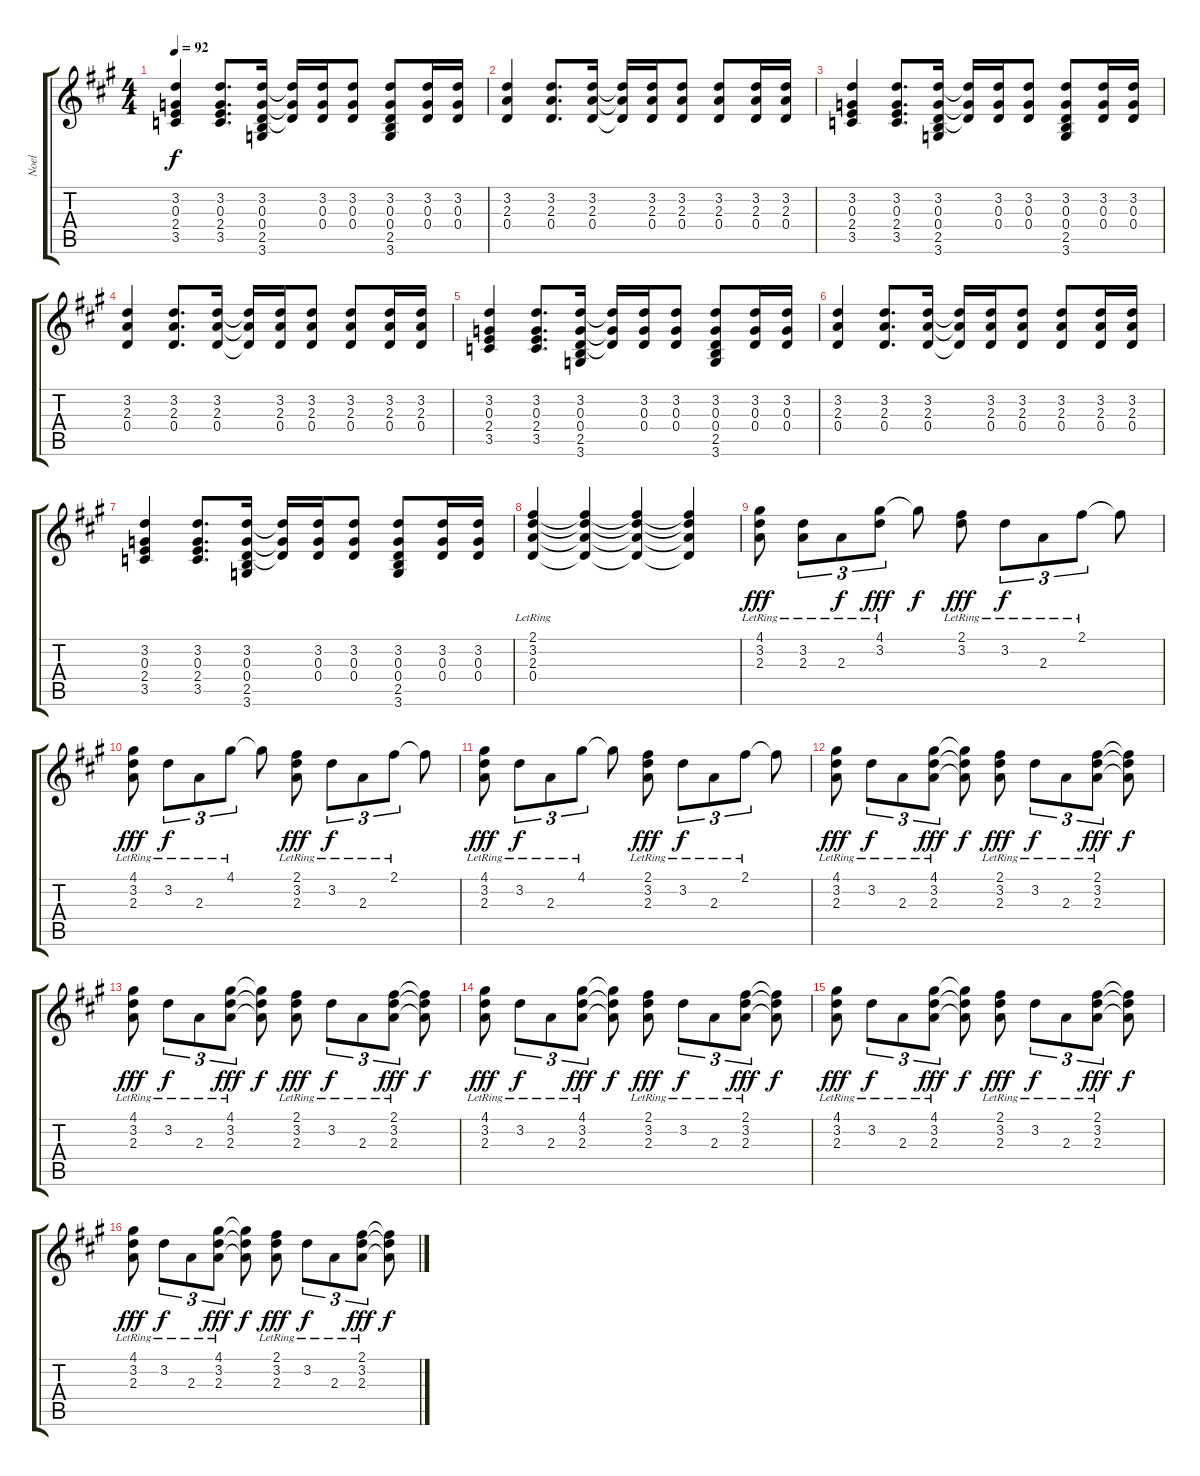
\track ("Noel" "Noel") {instrument overdrivenguitar}
\staff {score tabs}
\tuning (E4 B3 G3 D3 A2 E2) {hide}
\ts (4 4)
\tempo 92
\clef g2
\ks a
(3.2 0.3 2.4 3.5).4{dy f} (3.2 0.3 2.4 3.5).8{d} (3.2 0.3 0.4 2.5 3.6).16 (3.2{t} 0.3{t} 0.4{t}).16 (3.2 0.3 0.4).16 (3.2 0.3 0.4).8 (3.2 0.3 0.4 2.5 3.6).8 (3.2 0.3 0.4).16 (3.2 0.3 0.4).16 |
(3.2 2.3 0.4).4 (3.2 2.3 0.4).8{d} (3.2 2.3 0.4).16 (3.2{t} 2.3{t} 0.4{t}).16 (3.2 2.3 0.4).16 (3.2 2.3 0.4).8 (3.2 2.3 0.4).8 (3.2 2.3 0.4).16 (3.2 2.3 0.4).16 |
(3.2 0.3 2.4 3.5).4 (3.2 0.3 2.4 3.5).8{d} (3.2 0.3 0.4 2.5 3.6).16 (3.2{t} 0.3{t} 0.4{t}).16 (3.2 0.3 0.4).16 (3.2 0.3 0.4).8 (3.2 0.3 0.4 2.5 3.6).8 (3.2 0.3 0.4).16 (3.2 0.3 0.4).16 |
(3.2 2.3 0.4).4 (3.2 2.3 0.4).8{d} (3.2 2.3 0.4).16 (3.2{t} 2.3{t} 0.4{t}).16 (3.2 2.3 0.4).16 (3.2 2.3 0.4).8 (3.2 2.3 0.4).8 (3.2 2.3 0.4).16 (3.2 2.3 0.4).16 |
(3.2 0.3 2.4 3.5).4 (3.2 0.3 2.4 3.5).8{d} (3.2 0.3 0.4 2.5 3.6).16 (3.2{t} 0.3{t} 0.4{t}).16 (3.2 0.3 0.4).16 (3.2 0.3 0.4).8 (3.2 0.3 0.4 2.5 3.6).8 (3.2 0.3 0.4).16 (3.2 0.3 0.4).16 |
(3.2 2.3 0.4).4 (3.2 2.3 0.4).8{d} (3.2 2.3 0.4).16 (3.2{t} 2.3{t} 0.4{t}).16 (3.2 2.3 0.4).16 (3.2 2.3 0.4).8 (3.2 2.3 0.4).8 (3.2 2.3 0.4).16 (3.2 2.3 0.4).16 |
(3.2 0.3 2.4 3.5).4 (3.2 0.3 2.4 3.5).8{d} (3.2 0.3 0.4 2.5 3.6).16 (3.2{t} 0.3{t} 0.4{t}).16 (3.2 0.3 0.4).16 (3.2 0.3 0.4).8 (3.2 0.3 0.4 2.5 3.6).8 (3.2 0.3 0.4).16 (3.2 0.3 0.4).16 |
(2.1{lr} 3.2{lr} 2.3{lr} 0.4{lr}).4 (2.1{t} 3.2{t} 2.3{t} 0.4{t}).4 (2.1{t} 3.2{t} 2.3{t} 0.4{t}).4 (2.1{t} 3.2{t} 2.3{t} 0.4{t}).4 |
(4.1{lr} 3.2 2.3).8{dy fff} (3.2{lr} 2.3).8{tu (3 2)} 2.3{lr}.8{tu (3 2) dy f} (4.1{lr} 3.2).8{tu (3 2) dy fff} 4.1{t}.8{dy f} (2.1{lr} 3.2).8{dy fff} 3.2{lr}.8{tu (3 2) dy f} 2.3{lr}.8{tu (3 2)} 2.1{lr}.8{tu (3 2)} 2.1{t}.8 |
(4.1{lr} 3.2 2.3).8{dy fff} 3.2{lr}.8{tu (3 2) dy f} 2.3{lr}.8{tu (3 2)} 4.1{lr}.8{tu (3 2)} 4.1{t}.8 (2.1{lr} 3.2 2.3).8{dy fff} 3.2{lr}.8{tu (3 2) dy f} 2.3{lr}.8{tu (3 2)} 2.1{lr}.8{tu (3 2)} 2.1{t}.8 |
(4.1{lr} 3.2 2.3).8{dy fff} 3.2{lr}.8{tu (3 2) dy f} 2.3{lr}.8{tu (3 2)} 4.1{lr}.8{tu (3 2)} 4.1{t}.8 (2.1{lr} 3.2 2.3).8{dy fff} 3.2{lr}.8{tu (3 2) dy f} 2.3{lr}.8{tu (3 2)} 2.1{lr}.8{tu (3 2)} 2.1{t}.8 |
(4.1{lr} 3.2 2.3).8{dy fff} 3.2{lr}.8{tu (3 2) dy f} 2.3{lr}.8{tu (3 2)} (4.1{lr} 3.2 2.3).8{tu (3 2) dy fff} (4.1{t} 3.2{t} 2.3{t}).8{dy f} (2.1{lr} 3.2 2.3).8{dy fff} 3.2{lr}.8{tu (3 2) dy f} 2.3{lr}.8{tu (3 2)} (2.1{lr} 3.2 2.3).8{tu (3 2) dy fff} (2.1{t} 3.2{t} 2.3{t}).8{dy f} |
(4.1{lr} 3.2 2.3).8{dy fff} 3.2{lr}.8{tu (3 2) dy f} 2.3{lr}.8{tu (3 2)} (4.1{lr} 3.2 2.3).8{tu (3 2) dy fff} (4.1{t} 3.2{t} 2.3{t}).8{dy f} (2.1{lr} 3.2 2.3).8{dy fff} 3.2{lr}.8{tu (3 2) dy f} 2.3{lr}.8{tu (3 2)} (2.1{lr} 3.2 2.3).8{tu (3 2) dy fff} (2.1{t} 3.2{t} 2.3{t}).8{dy f} |
(4.1{lr} 3.2 2.3).8{dy fff} 3.2{lr}.8{tu (3 2) dy f} 2.3{lr}.8{tu (3 2)} (4.1{lr} 3.2 2.3).8{tu (3 2) dy fff} (4.1{t} 3.2{t} 2.3{t}).8{dy f} (2.1{lr} 3.2 2.3).8{dy fff} 3.2{lr}.8{tu (3 2) dy f} 2.3{lr}.8{tu (3 2)} (2.1{lr} 3.2 2.3).8{tu (3 2) dy fff} (2.1{t} 3.2{t} 2.3{t}).8{dy f} |
(4.1{lr} 3.2 2.3).8{dy fff} 3.2{lr}.8{tu (3 2) dy f} 2.3{lr}.8{tu (3 2)} (4.1{lr} 3.2 2.3).8{tu (3 2) dy fff} (4.1{t} 3.2{t} 2.3{t}).8{dy f} (2.1{lr} 3.2 2.3).8{dy fff} 3.2{lr}.8{tu (3 2) dy f} 2.3{lr}.8{tu (3 2)} (2.1{lr} 3.2 2.3).8{tu (3 2) dy fff} (2.1{t} 3.2{t} 2.3{t}).8{dy f} |
(4.1{lr} 3.2 2.3).8{dy fff} 3.2{lr}.8{tu (3 2) dy f} 2.3{lr}.8{tu (3 2)} (4.1{lr} 3.2 2.3).8{tu (3 2) dy fff} (4.1{t} 3.2{t} 2.3{t}).8{dy f} (2.1{lr} 3.2 2.3).8{dy fff} 3.2{lr}.8{tu (3 2) dy f} 2.3{lr}.8{tu (3 2)} (2.1{lr} 3.2 2.3).8{tu (3 2) dy fff} (2.1{t} 3.2{t} 2.3{t}).8{dy f}
